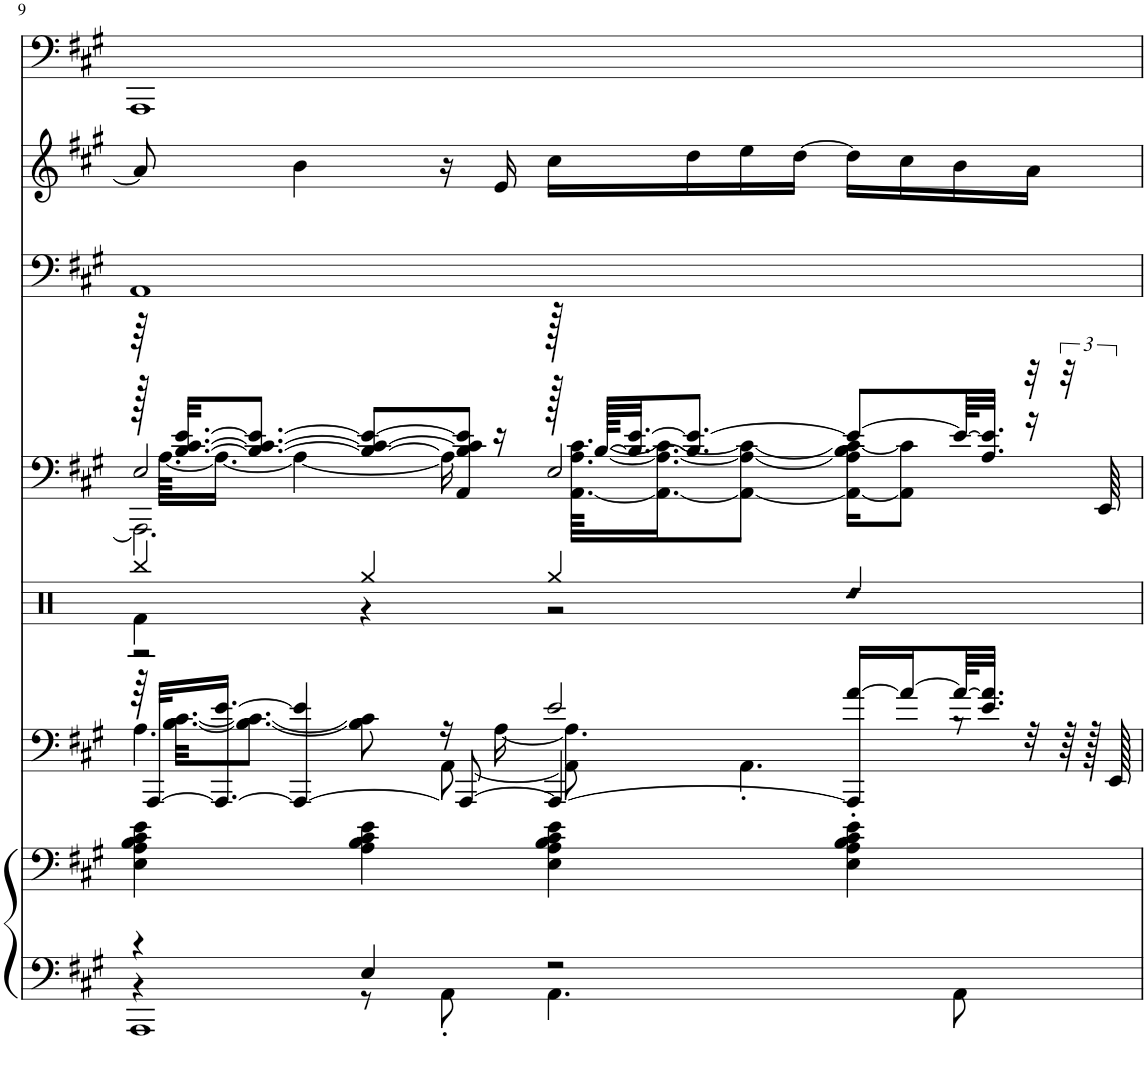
**kern	**kern	**kern	**kern	**kern	**kern	**kern	**kern
*part7	*part7	*part6	*part5	*part4	*part3	*part2	*part1
*staff8	*staff7	*staff6	*staff5	*staff4	*staff3	*staff2	*staff1
*I"Grand Piano	*	*I"Nylon Gtr.	*I"Percussion	*I"Steel Gtr.	*I"DistortionGtr	*I"Calliope	*I"Fingered Bass, Track 0
*I'Pno	*	*	*	*	*	*	*
!!LO:PB:g=z
*clefF4	*clefG2	*clefF4	*clefX	*clefF4	*clefF4	*clefG2	*clefF4
*k[f#c#g#]	*k[f#c#g#]	*k[f#c#g#]	*k[]	*k[f#c#g#]	*k[f#c#g#]	*k[f#c#g#]	*k[f#c#g#]
*M4/4	*M4/4	*M4/4	*M4/4	*M4/4	*M4/4	*M4/4	*M4/4
=9	=9	=9	=9	=9	=9	=9	=9
*^	*	*^	*^	*^	*	*	*
*	*^	*	*	*^	*	*	*	*^	*	*	*
*	*	*	*	*	*	*^	*	*	*	*	*^	*	*	*
4r	4r	1AAA	4E\ 4A\ 4B\ 4c#\ 4e\	2r	64r	[32AAA/KLL	4.A\	4Rbb/	4Rf\	64r	128r	2E/	2.AAA\]	1AA	8a/]	1AAA
.	.	.	.	.	.	.	.	.	.	.	[64.A\KKLL	.	.	.	.	.
.	.	.	.	.	[32.B\ [32.c#\KKL	.	.	.	.	[32.B/ [32.c#/ [32.e/KKL	.	.	.	.	.	.
.	.	.	.	.	.	16.AAA/_ [16.e/JJ	.	.	.	.	16.A\JJ_	.	.	.	.	.
.	.	.	.	.	8.B\_ 8.c#\_J	.	.	.	.	8.B/_ 8.c#/_ 8.e/_J	.	.	.	.	.	.
.	.	.	.	.	.	4AAA/_ 4e/]	.	.	.	.	4A\_	.	.	.	4b\	.
4E/	8r	.	4A\ 4B\ 4c#\ 4e\	.	8B\] 8c#\]	.	.	4Rgg/	4r	8B/_ 8c#/_ 8e/_L	.	.	.	.	.	.
.	8AA'\	.	.	.	16r	8AAA/_	[8AA\	.	.	8AA/ 8B/] 8c#/] 8e/]J	16A\]	.	.	.	16r	.
.	.	.	.	.	[16A\	.	.	.	.	.	16r	.	.	.	16e/	.
2r	4.AA\	.	4E\ 4A\ 4B\ 4c#\ 4e\	2e/	4.A\]	4AAA/_	8AA\]	4Rgg/	2r	128r	128r	2E/	.	.	16cc#\LL	.
.	.	.	.	.	.	.	.	.	.	[128B/KKLLL	[64.AA\ [64.A\ [64.c#\KKLL	.	.	.	.	.
.	.	.	.	.	.	.	.	.	.	32.B/_ [32.e/JJ	.	.	.	.	.	.
.	.	.	.	.	.	.	.	.	.	.	16.AA\_ 16.A\_ 16.c#\_J	.	.	.	.	.
.	.	.	.	.	.	.	.	.	.	8.B/] 8.e/_J	.	.	.	.	16dd\	.
.	.	.	.	.	.	.	4.AA'\	.	.	.	8AA\_ 8A\_ 8c#\_J	.	.	.	16ee\	.
.	.	.	.	.	.	.	.	.	.	.	.	.	.	.	[16dd\JJ	.
!	!	!	!	!	!	!	!	!LO:N:head=diamond	!	!	!	!	!	!	!	!
.	.	.	4E\' 4A\' 4B\' 4c#\' 4e\'	.	.	16AAA/] [16a/LL	.	4Rdd/	.	8e/L_	16AA\_ 16A\] 16c#\_KL	.	4B\	.	16dd\LL]	.
.	.	.	.	.	.	16a/_	.	.	.	.	8AA\] 8c#\]J	.	.	.	16cc#\	.
.	8AA\	.	.	.	8r	64a/KL_	.	.	.	64e/KLL_	.	.	.	.	16b\	.
.	.	.	.	.	.	32.e/ 32.a/]JJJ	.	.	.	32.A/ 32.e/]JJJ	.	.	.	.	.	.
.	.	.	.	.	.	32r	.	.	.	32r	16r	.	.	.	16a\JJ	.
.	.	.	.	.	.	64r	.	.	.	48r	.	.	.	.	.	.
.	.	.	.	.	.	128r	.	.	.	.	.	.	.	.	.	.
.	.	.	.	.	.	.	.	.	.	96EE/	.	.	.	.	.	.
.	.	.	.	.	.	128EE/	.	.	.	.	.	.	.	.	.	.
*	*	*	*	*v	*v	*v	*v	*	*	*v	*v	*v	*v	*	*	*
*v	*v	*v	*	*	*v	*v	*	*	*	*
=	=	=	=	=	=	=	=
*-	*-	*-	*-	*-	*-	*-	*-
